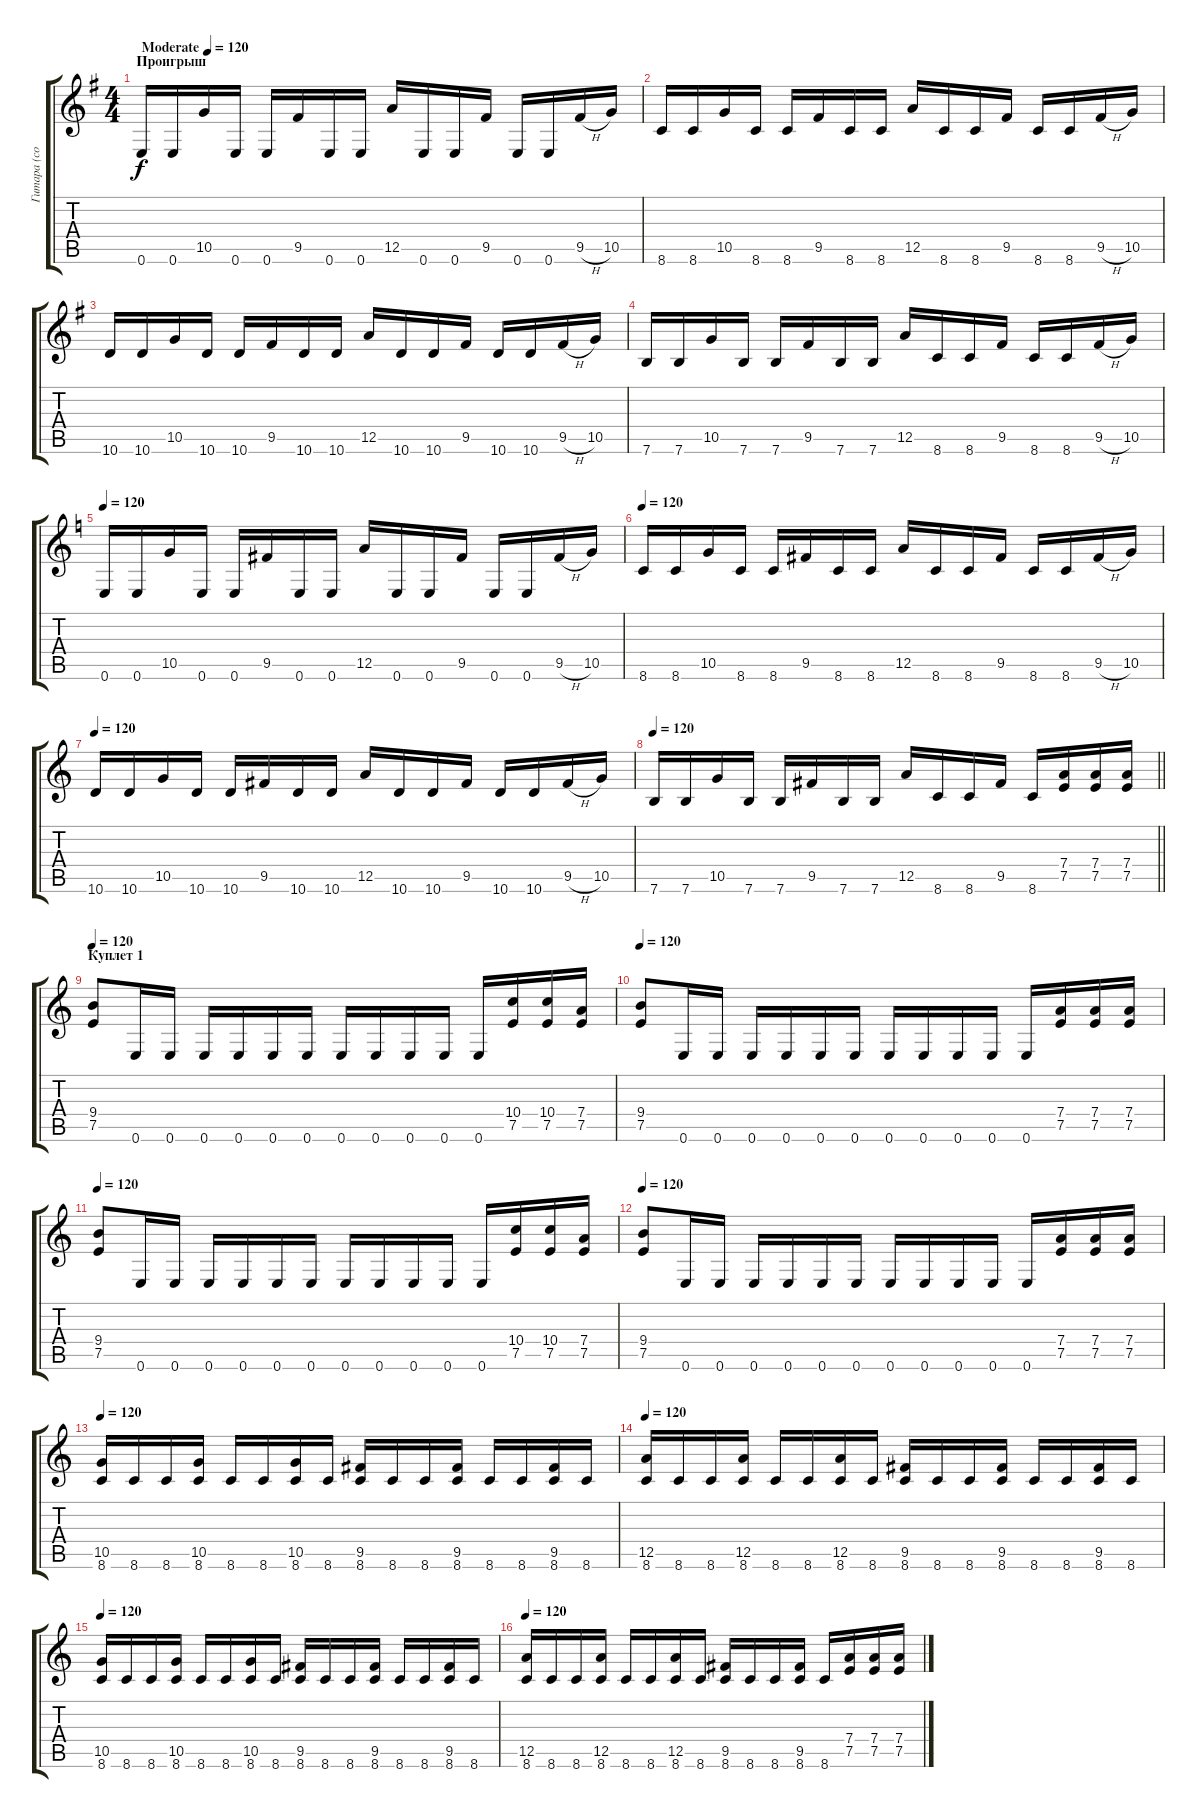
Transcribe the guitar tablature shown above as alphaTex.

\track ("Гитара (соло)" "Гитара (со") {instrument overdrivenguitar}
\staff {score tabs}
\tuning (E4 B3 G3 D3 A2 E2) {hide}
\ts (4 4)
\section ("" "Проигрыш")
\tempo (120 "Moderate")
\clef g2
\ks g
0.6.16{dy f instrument overdrivenguitar} 0.6.16 10.5.16 0.6.16 0.6.16 9.5.16 0.6.16 0.6.16 12.5.16 0.6.16 0.6.16 9.5.16 0.6.16 0.6.16 9.5{h}.16 10.5.16 |
8.6.16 8.6.16 10.5.16 8.6.16 8.6.16 9.5.16 8.6.16 8.6.16 12.5.16 8.6.16 8.6.16 9.5.16 8.6.16 8.6.16 9.5{h}.16 10.5.16 |
10.6.16 10.6.16 10.5.16 10.6.16 10.6.16 9.5.16 10.6.16 10.6.16 12.5.16 10.6.16 10.6.16 9.5.16 10.6.16 10.6.16 9.5{h}.16 10.5.16 |
7.6.16 7.6.16 10.5.16 7.6.16 7.6.16 9.5.16 7.6.16 7.6.16 12.5.16 8.6.16 8.6.16 9.5.16 8.6.16 8.6.16 9.5{h}.16 10.5.16 |
\tempo 120
\ks c
0.6.16 0.6.16 10.5.16 0.6.16 0.6.16 9.5.16 0.6.16 0.6.16 12.5.16 0.6.16 0.6.16 9.5.16 0.6.16 0.6.16 9.5{h}.16 10.5.16 |
\tempo 120
8.6.16 8.6.16 10.5.16 8.6.16 8.6.16 9.5.16 8.6.16 8.6.16 12.5.16 8.6.16 8.6.16 9.5.16 8.6.16 8.6.16 9.5{h}.16 10.5.16 |
\tempo 120
10.6.16 10.6.16 10.5.16 10.6.16 10.6.16 9.5.16 10.6.16 10.6.16 12.5.16 10.6.16 10.6.16 9.5.16 10.6.16 10.6.16 9.5{h}.16 10.5.16 |
\tempo 120
\barLineRight lightlight
7.6.16 7.6.16 10.5.16 7.6.16 7.6.16 9.5.16 7.6.16 7.6.16 12.5.16 8.6.16 8.6.16 9.5.16 8.6.16 (7.4 7.5).16 (7.4 7.5).16 (7.4 7.5).16 |
\section ("" "Куплет 1")
\tempo 120
(9.4 7.5).8 0.6.16 0.6.16 0.6.16 0.6.16 0.6.16 0.6.16 0.6.16 0.6.16 0.6.16 0.6.16 0.6.16 (10.4 7.5).16 (10.4 7.5).16 (7.4 7.5).16 |
\tempo 120
(9.4 7.5).8 0.6.16 0.6.16 0.6.16 0.6.16 0.6.16 0.6.16 0.6.16 0.6.16 0.6.16 0.6.16 0.6.16 (7.4 7.5).16 (7.4 7.5).16 (7.4 7.5).16 |
\tempo 120
(9.4 7.5).8 0.6.16 0.6.16 0.6.16 0.6.16 0.6.16 0.6.16 0.6.16 0.6.16 0.6.16 0.6.16 0.6.16 (10.4 7.5).16 (10.4 7.5).16 (7.4 7.5).16 |
\tempo 120
(9.4 7.5).8 0.6.16 0.6.16 0.6.16 0.6.16 0.6.16 0.6.16 0.6.16 0.6.16 0.6.16 0.6.16 0.6.16 (7.4 7.5).16 (7.4 7.5).16 (7.4 7.5).16 |
\tempo 120
(10.5 8.6).16 8.6.16 8.6.16 (10.5 8.6).16 8.6.16 8.6.16 (10.5 8.6).16 8.6.16 (9.5 8.6).16 8.6.16 8.6.16 (9.5 8.6).16 8.6.16 8.6.16 (9.5 8.6).16 8.6.16 |
\tempo 120
(12.5 8.6).16 8.6.16 8.6.16 (12.5 8.6).16 8.6.16 8.6.16 (12.5 8.6).16 8.6.16 (9.5 8.6).16 8.6.16 8.6.16 (9.5 8.6).16 8.6.16 8.6.16 (9.5 8.6).16 8.6.16 |
\tempo 120
(10.5 8.6).16 8.6.16 8.6.16 (10.5 8.6).16 8.6.16 8.6.16 (10.5 8.6).16 8.6.16 (9.5 8.6).16 8.6.16 8.6.16 (9.5 8.6).16 8.6.16 8.6.16 (9.5 8.6).16 8.6.16 |
\tempo 120
(12.5 8.6).16 8.6.16 8.6.16 (12.5 8.6).16 8.6.16 8.6.16 (12.5 8.6).16 8.6.16 (9.5 8.6).16 8.6.16 8.6.16 (9.5 8.6).16 8.6.16 (7.4 7.5).16 (7.4 7.5).16 (7.4 7.5).16
